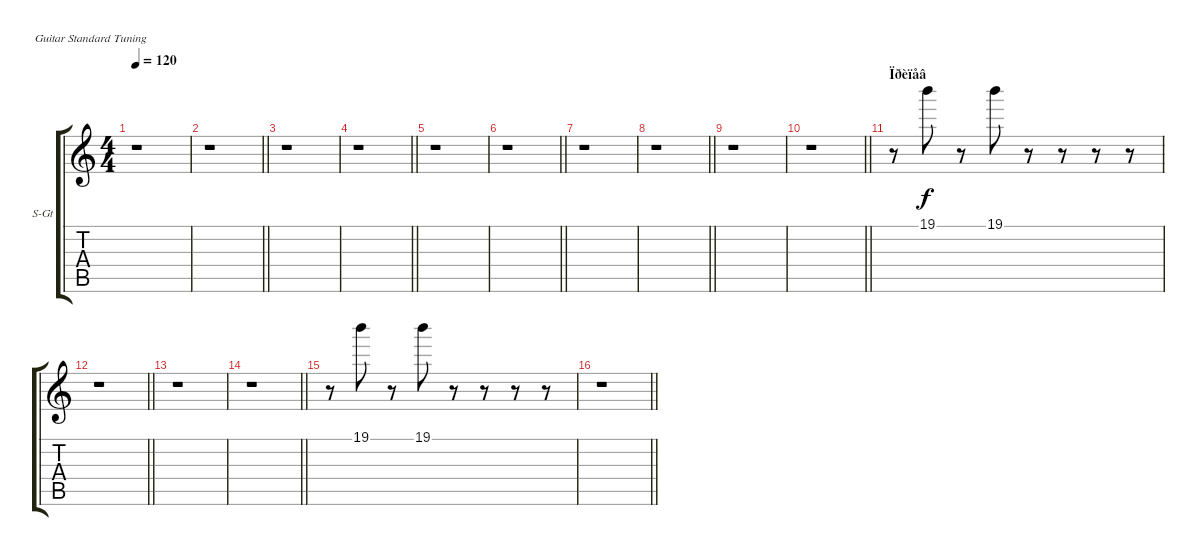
\bracketExtendMode groupsimilarinstruments
\firstSystemTrackNameOrientation horizontal
\otherSystemsTrackNameOrientation horizontal
\track ("Äîðîæêà 1" "S-Gt") {instrument synthbrass1}
\staff {score tabs}
\tuning (E4 B3 G3 D3 A2 E2)
\displaytranspose 12
\ts (4 4)
\tempo 120
\clef g2
\ks c
r.1{dy fff} |
\barLineRight lightlight
r.1 |
r.1 |
\barLineRight lightlight
r.1 |
r.1 |
\barLineRight lightlight
r.1 |
r.1 |
\barLineRight lightlight
r.1 |
r.1 |
\barLineRight lightlight
r.1 |
\section ("" "Ïðèïåâ")
r.8 19.1.8{dy f} r.8 19.1.8 r.8 r.8 r.8 r.8 |
\barLineRight lightlight
r.1 |
r.1 |
\barLineRight lightlight
r.1 |
r.8 19.1.8 r.8 19.1.8 r.8 r.8 r.8 r.8 |
\barLineRight lightlight
r.1
